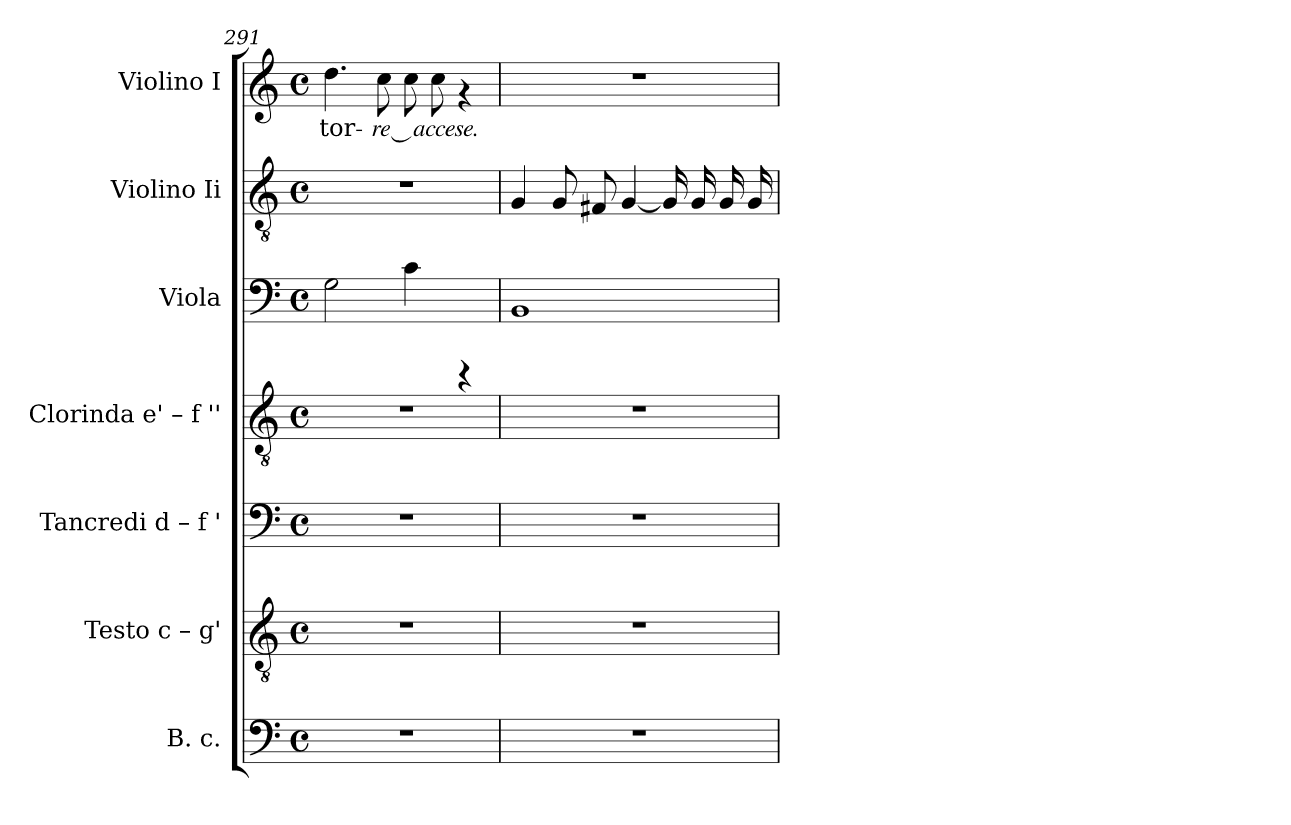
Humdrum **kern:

**kern	**kern	**kern	**kern	**kern	**kern	**kern	**text
*part7	*part6	*part5	*part4	*part3	*part2	*part1	*part1
*staff7	*staff6	*staff5	*staff4	*staff3	*staff2	*staff1	*staff1
*I"B. c.	*I"Testo  c – g'	*I"Tancredi  d – f '	*I"Clorinda  e' – f ''	*I"Viola	*I"Violino Ii	*I"Violino I	*
*clefF4	*clefGv2	*clefF4	*clefGv2	*clefF4	*clefGv2	*clefG2	*
*k[]	*k[]	*k[]	*k[]	*k[]	*k[]	*k[]	*
*C:	*C:	*C:	*C:	*C:	*C:	*C:	*
*M4/4	*M4/4	*M4/4	*M4/4	*M4/4	*M4/4	*M4/4	*
*met(c)	*met(c)	*met(c)	*met(c)	*met(c)	*met(c)	*met(c)	*
=291	=291	=291	=291	=291	=291	=291	=291
!	!	!	!	!	!	!	!LO:LY:b:cj
1r	1r	1r	1r	2G\	1r	4.dd\	tor-
!	!	!	!	!	!	!	!LO:LY:b:cj
.	.	.	.	.	.	8cc\	-re‿accese.
!	!	!	!	!	!	!	!LO:LY:b:cj
.	.	.	.	4c\	.	8cc\	.
!	!	!	!	!	!	!	!LO:LY:b:cj
.	.	.	.	.	.	8cc\	.
.	.	.	.	4rCCC	.	4rf	.
=292	=292	=292	=292	=292	=292	=292	=292
1r	1r	1r	1r	1BB	4G/	1r	.
.	.	.	.	.	8G/	.	.
.	.	.	.	.	8F#X/	.	.
.	.	.	.	.	[<4G/	.	.
.	.	.	.	.	16G/]	.	.
.	.	.	.	.	16G/	.	.
.	.	.	.	.	16G/	.	.
.	.	.	.	.	16G/	.	.
=	=	=	=	=	=	=	=
*-	*-	*-	*-	*-	*-	*-	*-
